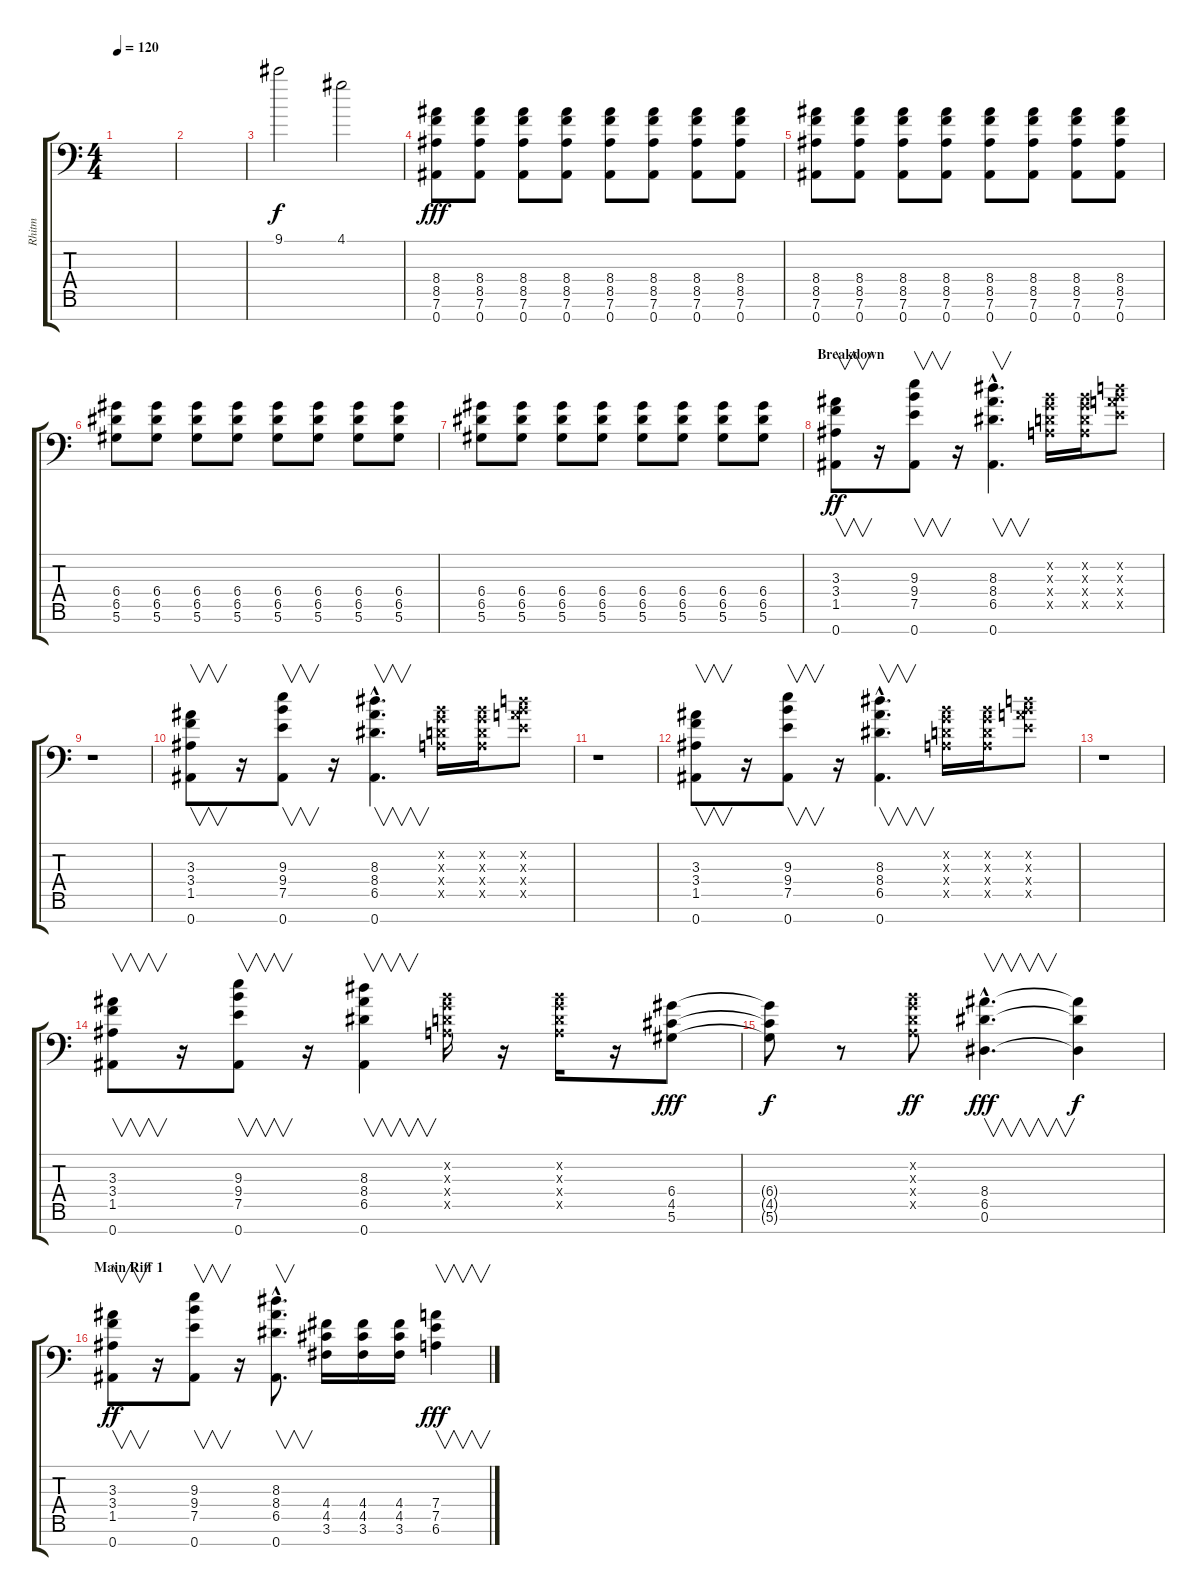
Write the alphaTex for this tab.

\track ("Rhitm" "Rhitm") {instrument overdrivenguitar}
\staff {score tabs}
\tuning (E4 B3 G3 D3 A2 Eb2 Bb1) {hide}
\ts (4 4)
\tempo 120
\clef f4
\ks c
|
|
9.1.2 4.1.2 |
(8.4 8.5 7.6 0.7).8{dy fff} (8.4 8.5 7.6 0.7).8 (8.4 8.5 7.6 0.7).8 (8.4 8.5 7.6 0.7).8 (8.4 8.5 7.6 0.7).8 (8.4 8.5 7.6 0.7).8 (8.4 8.5 7.6 0.7).8 (8.4 8.5 7.6 0.7).8 |
(8.4 8.5 7.6 0.7).8 (8.4 8.5 7.6 0.7).8 (8.4 8.5 7.6 0.7).8 (8.4 8.5 7.6 0.7).8 (8.4 8.5 7.6 0.7).8 (8.4 8.5 7.6 0.7).8 (8.4 8.5 7.6 0.7).8 (8.4 8.5 7.6 0.7).8 |
(6.4 6.5 5.6).8 (6.4 6.5 5.6).8 (6.4 6.5 5.6).8 (6.4 6.5 5.6).8 (6.4 6.5 5.6).8 (6.4 6.5 5.6).8 (6.4 6.5 5.6).8 (6.4 6.5 5.6).8 |
(6.4 6.5 5.6).8 (6.4 6.5 5.6).8 (6.4 6.5 5.6).8 (6.4 6.5 5.6).8 (6.4 6.5 5.6).8 (6.4 6.5 5.6).8 (6.4 6.5 5.6).8 (6.4 6.5 5.6).8 |
\section ("" "Breakdown")
(3.3 3.4 1.5 0.7).8{v dy ff} r.16 (9.3 9.4 7.5 0.7).8{v} r.16 (8.3{hac} 8.4{hac} 6.5{hac} 0.7{hac}).4{v d} (0.2{x} 0.3{x} 0.4{x} 0.5{x}).16 (0.2{x} 0.3{x} 0.4{x} 0.5{x}).16 (0.2{x} 7.3{x} 7.4{x} 7.5{x}).8 |
r.1 |
(3.3 3.4 1.5 0.7).8{v} r.16 (9.3 9.4 7.5 0.7).8{v} r.16 (8.3{hac} 8.4{hac} 6.5{hac} 0.7{hac}).4{v d} (0.2{x} 0.3{x} 0.4{x} 0.5{x}).16 (0.2{x} 0.3{x} 0.4{x} 0.5{x}).16 (0.2{x} 7.3{x} 7.4{x} 7.5{x}).8 |
r.1 |
(3.3 3.4 1.5 0.7).8{v} r.16 (9.3 9.4 7.5 0.7).8{v} r.16 (8.3{hac} 8.4{hac} 6.5{hac} 0.7{hac}).4{v d} (0.2{x} 0.3{x} 0.4{x} 0.5{x}).16 (0.2{x} 0.3{x} 0.4{x} 0.5{x}).16 (0.2{x} 7.3{x} 7.4{x} 7.5{x}).8 |
r.1 |
(3.3 3.4 1.5 0.7).8{v} r.16 (9.3 9.4 7.5 0.7).8{v} r.16 (8.3 8.4 6.5 0.7).4{v} (0.2{x} 0.3{x} 0.4{x} 0.5{x}).16 r.16 (0.2{x} 0.3{x} 0.4{x} 0.5{x}).16 r.16 (6.4 4.5 5.6).8{dy fff} |
(6.4{t} 4.5{t} 5.6{t}).8{dy f} r.8 (0.2{x} 0.3{x} 0.4{x} 0.5{x}).8{dy ff} (8.4{hac} 6.5{hac} 0.6{hac}).4{v d dy fff} (8.4{t} 6.5{t} 0.6{t}).4{dy f} |
\section ("" "Main Riff 1")
(3.3 3.4 1.5 0.7).8{v dy ff volume 13} r.16 (9.3 9.4 7.5 0.7).8{v} r.16 (8.3{hac} 8.4{hac} 6.5{hac} 0.7{hac}).8{v d} (4.4 4.5 3.6).16 (4.4 4.5 3.6).16 (4.4 4.5 3.6).16 (7.4 7.5 6.6).4{v dy fff}
